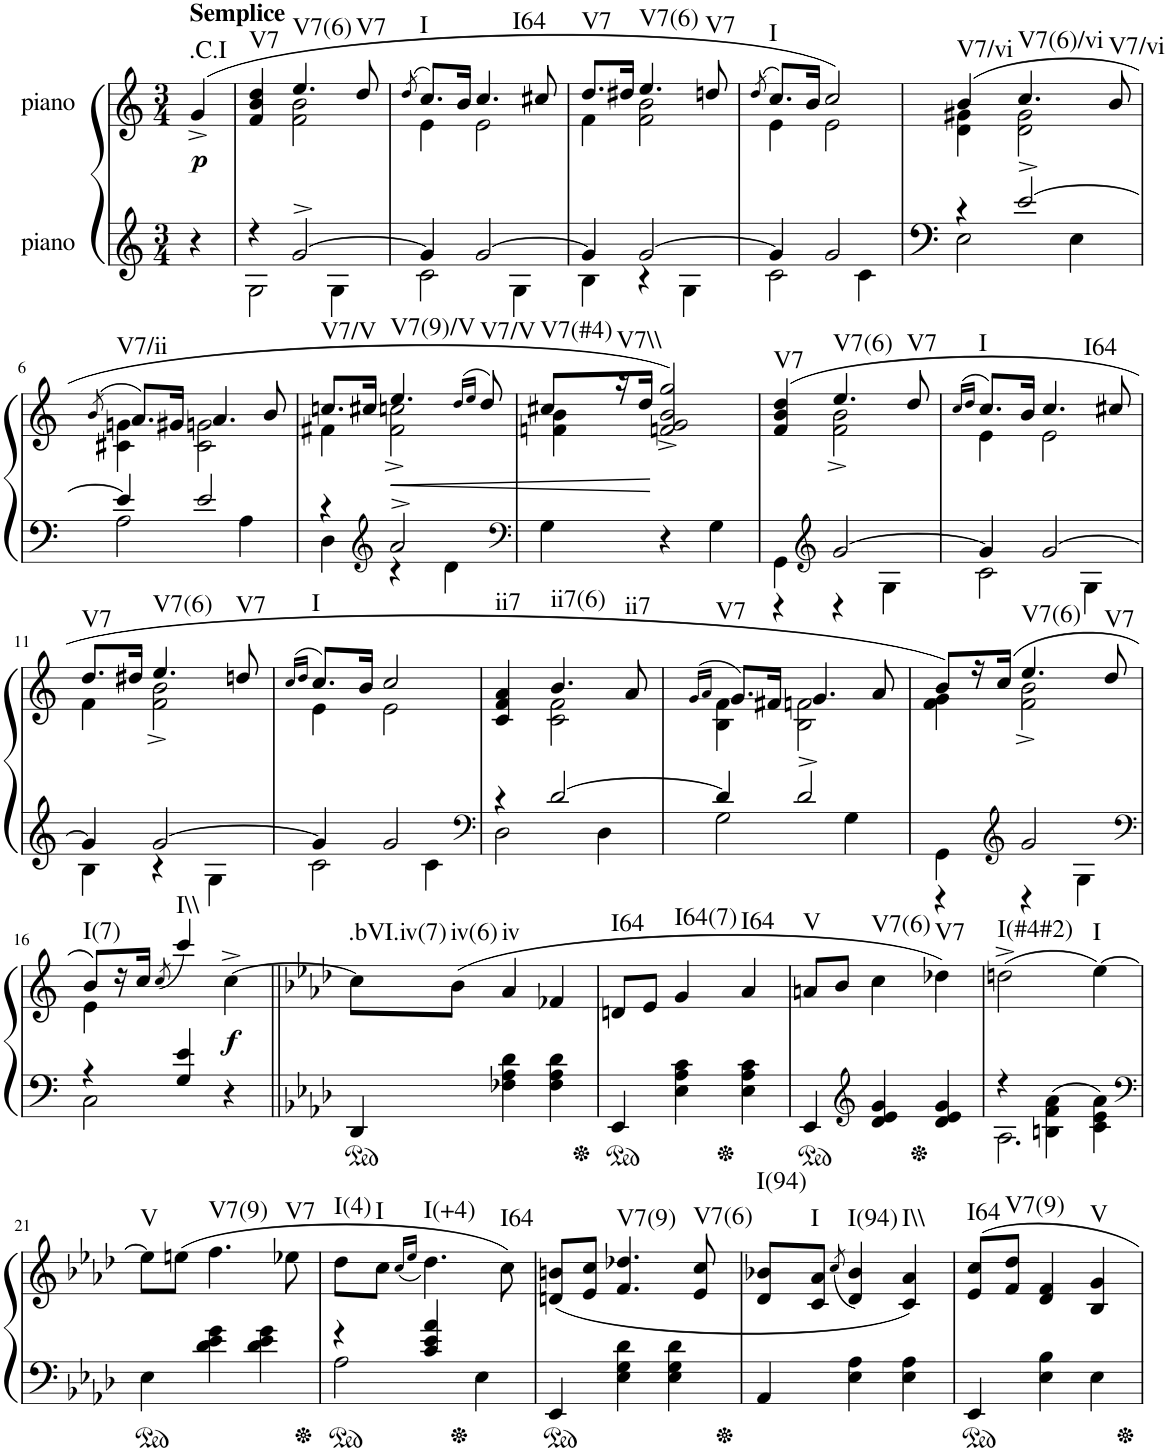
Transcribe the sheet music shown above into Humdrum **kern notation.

**kern	**kern	**dynam	**harte
*part2	*part1	*part1	*part1
*staff2	*staff1	*staff1	*
*I"piano	*I"piano	*	*
*I'Pno	*I'Pno	*	*
*clefG2	*clefG2	*	*
*k[]	*k[]	*	*
*M3/4	*M3/4	*	*
=	=	=	=
!	!LO:TX:a:B:t=Semplice	!	!
!	!	!LO:DY:b	!LO:H:kt=.C.I
4r	(4g^/	p	N
=1	=1	=1	=1
*^	*^	*	*
!	!	!	!	!	!LO:H:kt=V7
4r	2G\	4f/ 4b/ 4dd/	4ryy	.	N
!	!	!	!	!	!LO:H:kt=V7(6)
[2g^/	.	4.ee/	2f\ 2b\	.	N
.	4G\	.	.	.	.
!	!	!	!	!	!LO:H:kt=V7
.	.	8dd/	.	.	N
=2	=2	=2	=2	=2	=2
.	.	(8qdd/	.	.	.
!	!	!	!	!	!LO:H:kt=I
4g/]	2c\	8.cc/L)	4e\	.	N
.	.	16b/Jk	.	.	.
!	!	!	!	!	!LO:H:kt=I64
[2g/	.	4.cc/	2e\	.	N
.	4G\	.	.	.	.
.	.	8cc#X/	.	.	.
=3	=3	=3	=3	=3	=3
!	!	!	!	!	!LO:H:kt=V7
4g/]	4B\	8.dd/L	4f\	.	N
.	.	16dd#X/Jk	.	.	.
!	!	!	!	!	!LO:H:kt=V7(6)
[2g/	4r	4.ee/	2f\ 2b\	.	N
.	4G\	.	.	.	.
!	!	!	!	!	!LO:H:kt=V7
.	.	8ddn/	.	.	N
=4	=4	=4	=4	=4	=4
.	.	(8qdd/	.	.	.
!	!	!	!	!	!LO:H:kt=I
4g/]	2c\	8.cc/L)	4e\	.	N
.	.	16b/Jk	.	.	.
2g/	.	2cc/)	2e\	.	.
.	4c\	.	.	.	.
=5	=5	=5	=5	=5	=5
!	!	!	!	!	!LO:H:kt=V7/vi
4r	2E\	(4b/	4d\ 4g#X\	.	N
!	!	!	!	!	!LO:H:kt=V7(6)/vi
[2e^/	.	4.cc/	2d\ 2g#\	.	N
.	4E\	.	.	.	.
!	!	!	!	!	!LO:H:kt=V7/vi
.	.	8b/	.	.	N
!!LO:LB:g=z	!!
=6	=6	=6	=6	=6	=6
.	.	(>8qb/	.	.	.
!	!	!	!	!	!LO:H:kt=V7/ii
4e/]	2A\	8.a/L)	4c#X\ 4gn\	.	N
.	.	16g#X/Jk	.	.	.
2e/	.	4.a/	2c#\ 2gn\	.	.
.	4A\	.	.	.	.
.	.	8b/	.	.	.
=7	=7	=7	=7	=7	=7
!	!	!	!	!	!LO:H:kt=V7/V
4r	4D\	8.ccn/L	4f#X\	.	N
.	.	16cc#X/Jk	.	.	.
*clefG2	*	*	*	*	*
!	!	!	!	!LO:HP:b	!LO:H:kt=V7(9)/V
2a^/	4r	4.ee/	2f#\^ 2ccn\^	<	N
.	4d\	.	.	.	.
.	.	(16qdd/LL	.	.	.
.	.	16qee/JJ	.	.	.
!	!	!	!	!	!LO:H:kt=V7/V
.	.	8dd/)	.	.	N
*v	*v	*	*	*	*
=8	=8	=8	=8	=8
*clefF4	*	*	*	*
!	!	!	!	!LO:H:kt=V7(#4)
4G\	8cc#X/L	4fn\ 4b\	.	N
!	!	!	!	!LO:H:kt=V7\\
.	16r	.	.	N
.	16dd/JJ	.	.	.
4r	2fn/^< 2g/^< 2b/^< 2gg/^<)	2ryy	[	.
4G\	.	.	.	.
=9	=9	=9	=9	=9
*^	*	*	*	*
!	!	!	!	!	!LO:H:kt=V7
4GG\	4r	(4f/ 4b/ 4dd/	4ryy	.	N
*clefG2	*	*	*	*	*
!	!	!	!	!	!LO:H:kt=V7(6)
[2g/	4r	4.ee/	2f\^ 2b\^	.	N
.	4G\	.	.	.	.
!	!	!	!	!	!LO:H:kt=V7
.	.	8dd/	.	.	N
=10	=10	=10	=10	=10	=10
.	.	(16qcc/LL	.	.	.
.	.	16qdd/JJ	.	.	.
!	!	!	!	!	!LO:H:kt=I
4g/]	2c\	8.cc/L)	4e\	.	N
.	.	16b/Jk	.	.	.
!	!	!	!	!	!LO:H:kt=I64
[2g/	.	4.cc/	2e\	.	N
.	4G\	.	.	.	.
.	.	8cc#X/	.	.	.
!!LO:LB:g=z	!!
=11	=11	=11	=11	=11	=11
!	!	!	!	!	!LO:H:kt=V7
4g/]	4B\	8.dd/L	4f\	.	N
.	.	16dd#X/Jk	.	.	.
!	!	!	!	!	!LO:H:kt=V7(6)
[2g/	4r	4.ee/	2f\^ 2b\^	.	N
.	4G\	.	.	.	.
!	!	!	!	!	!LO:H:kt=V7
.	.	8ddn/	.	.	N
=12	=12	=12	=12	=12	=12
.	.	(16qcc/LL	.	.	.
.	.	16qdd/JJ	.	.	.
!	!	!	!	!	!LO:H:kt=I
4g/]	2c\	8.cc/L)	4e\	.	N
.	.	16b/Jk	.	.	.
2g/	.	2cc/	2e\	.	.
.	4c\	.	.	.	.
=13	=13	=13	=13	=13	=13
*clefF4	*	*	*	*	*
!	!	!	!	!	!LO:H:kt=ii7
4r	2D\	4c/ 4f/ 4a/	4ryy	.	N
!	!	!	!	!	!LO:H:kt=ii7(6)
[2d/	.	4.b/	2c\ 2f\	.	N
.	4D\	.	.	.	.
!	!	!	!	!	!LO:H:kt=ii7
.	.	8a/	.	.	N
=14	=14	=14	=14	=14	=14
.	.	(16qg/LL	.	.	.
.	.	16qa/JJ	.	.	.
!	!	!	!	!	!LO:H:kt=V7
4d/]	2G\	8.g/L)	4B\ 4f\	.	N
.	.	16f#X/Jk	.	.	.
2d^/	.	4.g/	2B\ 2fn\	.	.
.	4G\	.	.	.	.
.	.	8a/	.	.	.
=15	=15	=15	=15	=15	=15
4GG\	4r	8b/L)	4f\ 4g\	.	.
.	.	16r	.	.	.
.	.	(16cc/JJ	.	.	.
*clefG2	*	*	*	*	*
!	!	!	!	!	!LO:H:kt=V7(6)
2g/	4r	4.ee/	2f\^ 2b\^	.	N
.	4G\	.	.	.	.
!	!	!	!	!	!LO:H:kt=V7
.	.	8dd/	.	.	N
!!LO:LB:g=z	!!
=16	=16	=16	=16	=16	=16
*clefF4	*	*	*	*	*
!	!	!	!	!	!LO:H:kt=I(7)
4r	2C\	8b/L)	4e\	.	N
.	.	16r	.	.	.
.	.	16cc/JJ	.	.	.
.	.	(8qcc/	.	.	.
!	!	!	!	!	!LO:H:kt=I\\
4G/ 4e/	.	4ccc/)	2ryy	.	N
!	!	!	!	!LO:DY:b	!
4r	4ryy	[4cc^\	.	f	.
*v	*v	*	*	*	*
*	*v	*v	*	*
=17||	=17||	=17||	=17||
*k[b-e-a-d-]	*k[b-e-a-d-]	*	*
*ped	*	*	*
*^	*	*	*
!	!	!	!	!LO:H:kt=.bVI.iv(7)
*v	*v	*	*	*
4DD-/	8cc\L]	.	N
!	!	!	!LO:H:kt=iv(6)
.	(8b-\J	.	N
!	!	!	!LO:H:kt=iv
4F-X\ 4A-\ 4d-\	4a-/	.	N
4F-\ 4A-\ 4d-\	4f-X/	.	.
=18	=18	=18	=18
*Xped	*	*	*
*ped	*	*	*
!	!	!	!LO:H:kt=I64
4EE-/	8dn/L	.	N
.	8e-/J	.	.
!	!	!	!LO:H:kt=I64(7)
4E-\ 4A-\ 4c\	4g/	.	N
*Xped	*	*	*
!	!	!	!LO:H:kt=I64
4E-\ 4A-\ 4c\	4a-/	.	N
=19	=19	=19	=19
*ped	*	*	*
!	!	!	!LO:H:kt=V
4EE-/	8an/L	.	N
.	8b-/J	.	.
*clefG2	*	*	*
!	!	!	!LO:H:kt=V7(6)
4d-/ 4e-/ 4g/	4cc\	.	N
*Xped	*	*	*
!	!	!	!LO:H:kt=V7
4d-/ 4e-/ 4g/	4dd-X\)	.	N
=20	=20	=20	=20
*^	*	*	*
!	!	!	!	!LO:H:kt=I(#4#2)
4r	2.A-\	(2ddn^\	.	N
(4Bn\ 4f\ 4a-\	.	.	.	.
!	!	!	!	!LO:H:kt=I
4c\ 4e-\ 4a-\)	.	[4ee-\)	.	N
*v	*v	*	*	*
!!LO:LB:g=z
=21	=21	=21	=21
*clefF4	*	*	*
*ped	*	*	*
!	!	!	!LO:H:kt=V
4E-\	8ee-\L]	.	N
.	(8een\J	.	.
!	!	!	!LO:H:kt=V7(9)
4d-\ 4e-\ 4g\	4.ff\	.	N
4d-\ 4e-\ 4g\	.	.	.
!	!	!	!LO:H:kt=V7
.	8ee-X\	.	N
=22	=22	=22	=22
*Xped	*	*	*
*ped	*	*	*
*^	*	*	*
!	!	!	!	!LO:H:kt=I(4)
4r	2A-\	8dd-\L	.	N
!	!	!	!	!LO:H:kt=I
.	.	8cc\J	.	N
.	.	(16qcc/LL	.	.
.	.	16qee-/JJ	.	.
!	!	!	!	!LO:H:kt=I(+4)
4c/ 4e-/ 4a-/	.	4.dd-\)	.	N
*Xped	*	*	*	*
4E-\	4ryy	.	.	.
!	!	!	!	!LO:H:kt=I64
.	.	8cc\)	.	N
*v	*v	*	*	*
=23	=23	=23	=23
*ped	*	*	*
4EE-/	(<8dn/ 8bn/L	.	.
.	8e-/ 8cc/J	.	.
!	!	!	!LO:H:kt=V7(9)
4E-\ 4G\ 4d-\	4.f/ 4.dd-X/	.	N
4E-\ 4G\ 4d-\	.	.	.
!	!	!	!LO:H:kt=V7(6)
.	8e-/ 8cc/	.	N
=24	=24	=24	=24
*Xped	*	*	*
!	!	!	!LO:H:kt=I(94)
4AA-/	8d-/ 8b-X/L	.	N
!	!	!	!LO:H:kt=I
.	8c/ 8a-/J	.	N
.	(8qcc/	.	.
!	!	!	!LO:H:kt=I(94)
4E-\ 4A-\	4d-/ 4b-/)	.	N
!	!	!	!LO:H:kt=I\\
4E-\ 4A-\	4c/ 4a-/)	.	N
=25	=25	=25	=25
*ped	*	*	*
!	!	!	!LO:H:kt=I64
4EE-/	8e-/ 8cc/L	.	N
!	!	!	!LO:H:kt=V7(9)
.	8f/ 8dd-/J	.	N
4E-\ 4B-\	4d-/ 4f/	.	.
!	!	!	!LO:H:kt=V
4E-\	4B-/ 4g/	.	N
*Xped	*	*	*
=	=	=	=
*-	*-	*-	*-
